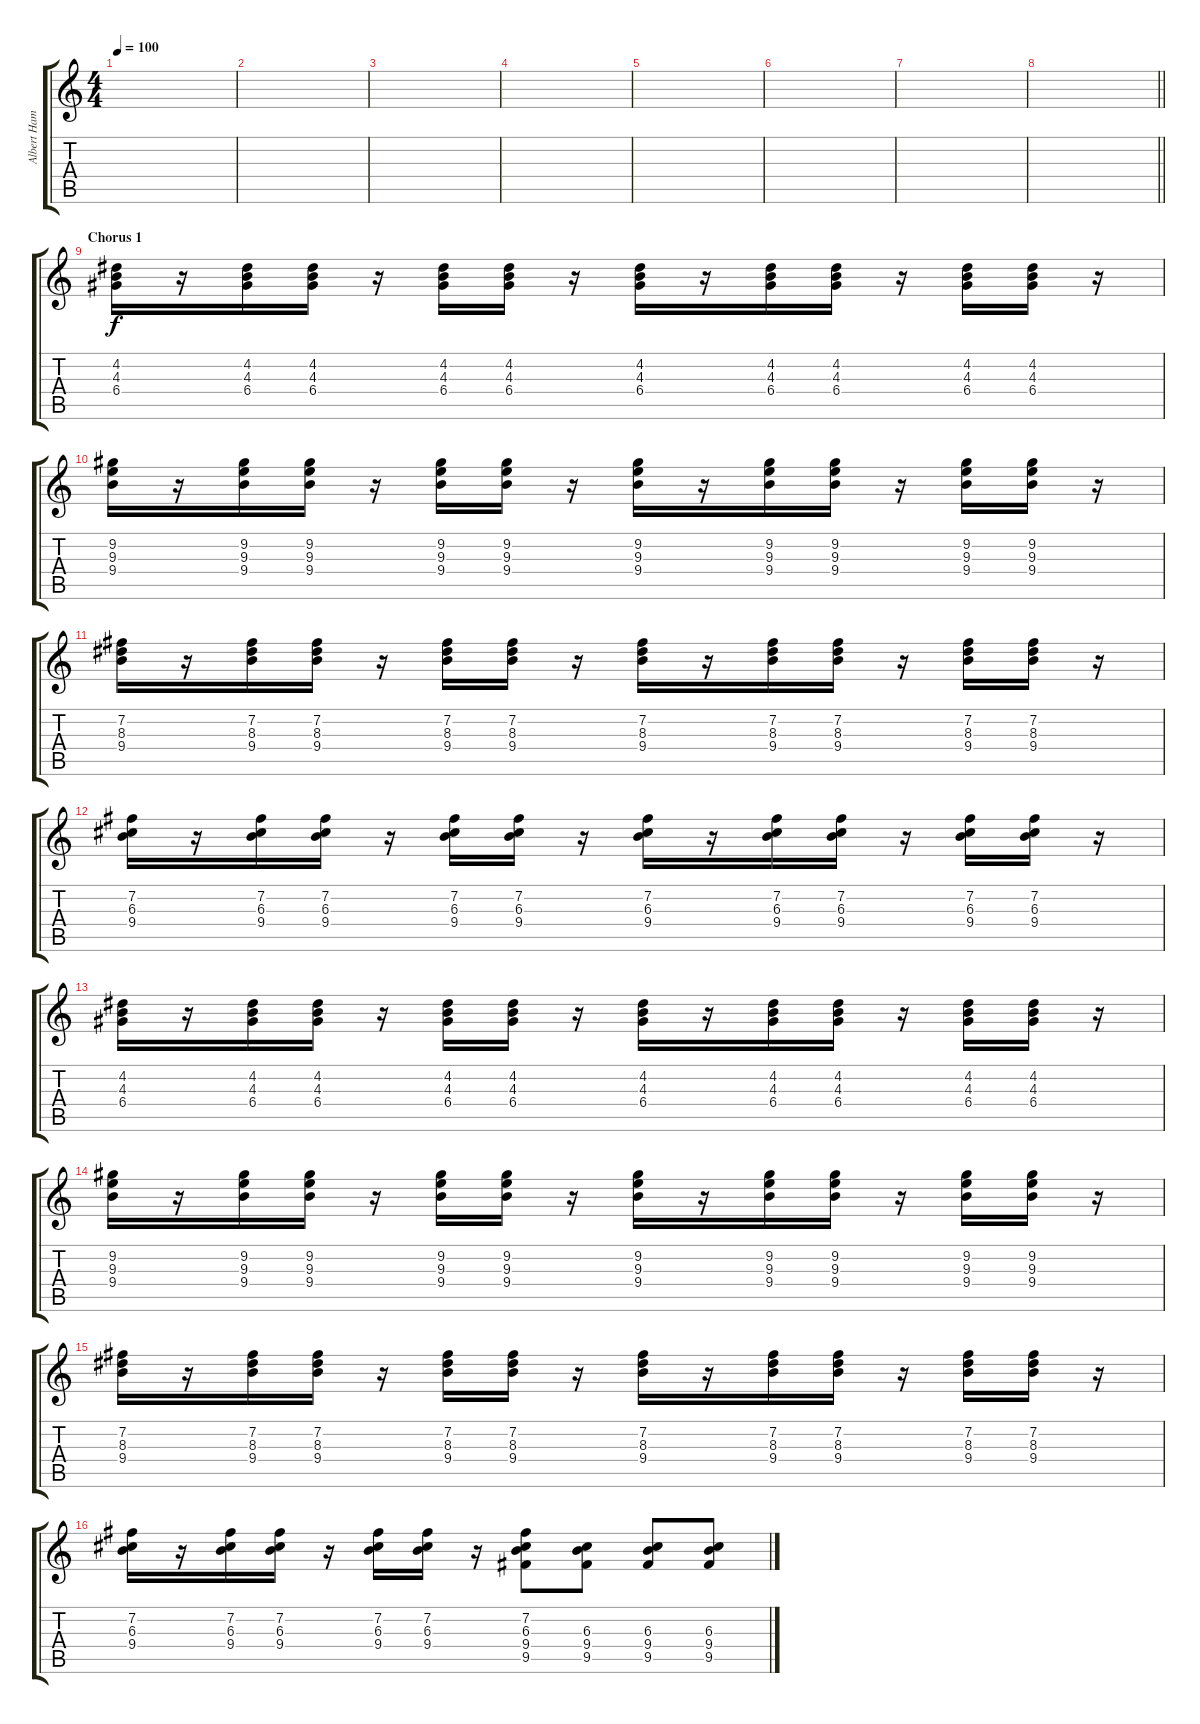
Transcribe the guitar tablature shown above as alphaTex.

\track ("Albert Hammond Jr." "Albert Ham") {instrument overdrivenguitar}
\staff {score tabs}
\tuning (E4 B3 G3 D3 A2 E2) {hide}
\ts (4 4)
\tempo 100
\clef g2
\ks c
|
|
|
|
|
|
|
\barLineRight lightlight
|
\section ("" "Chorus 1")
(4.2 4.3 6.4).16 r.16 (4.2 4.3 6.4).16 (4.2 4.3 6.4).16 r.16 (4.2 4.3 6.4).16 (4.2 4.3 6.4).16 r.16 (4.2 4.3 6.4).16 r.16 (4.2 4.3 6.4).16 (4.2 4.3 6.4).16 r.16 (4.2 4.3 6.4).16 (4.2 4.3 6.4).16 r.16 |
(9.2 9.3 9.4).16 r.16 (9.2 9.3 9.4).16 (9.2 9.3 9.4).16 r.16 (9.2 9.3 9.4).16 (9.2 9.3 9.4).16 r.16 (9.2 9.3 9.4).16 r.16 (9.2 9.3 9.4).16 (9.2 9.3 9.4).16 r.16 (9.2 9.3 9.4).16 (9.2 9.3 9.4).16 r.16 |
(7.2 8.3 9.4).16 r.16 (7.2 8.3 9.4).16 (7.2 8.3 9.4).16 r.16 (7.2 8.3 9.4).16 (7.2 8.3 9.4).16 r.16 (7.2 8.3 9.4).16 r.16 (7.2 8.3 9.4).16 (7.2 8.3 9.4).16 r.16 (7.2 8.3 9.4).16 (7.2 8.3 9.4).16 r.16 |
(7.2 6.3 9.4).16 r.16 (7.2 6.3 9.4).16 (7.2 6.3 9.4).16 r.16 (7.2 6.3 9.4).16 (7.2 6.3 9.4).16 r.16 (7.2 6.3 9.4).16 r.16 (7.2 6.3 9.4).16 (7.2 6.3 9.4).16 r.16 (7.2 6.3 9.4).16 (7.2 6.3 9.4).16 r.16 |
(4.2 4.3 6.4).16 r.16 (4.2 4.3 6.4).16 (4.2 4.3 6.4).16 r.16 (4.2 4.3 6.4).16 (4.2 4.3 6.4).16 r.16 (4.2 4.3 6.4).16 r.16 (4.2 4.3 6.4).16 (4.2 4.3 6.4).16 r.16 (4.2 4.3 6.4).16 (4.2 4.3 6.4).16 r.16 |
(9.2 9.3 9.4).16 r.16 (9.2 9.3 9.4).16 (9.2 9.3 9.4).16 r.16 (9.2 9.3 9.4).16 (9.2 9.3 9.4).16 r.16 (9.2 9.3 9.4).16 r.16 (9.2 9.3 9.4).16 (9.2 9.3 9.4).16 r.16 (9.2 9.3 9.4).16 (9.2 9.3 9.4).16 r.16 |
(7.2 8.3 9.4).16 r.16 (7.2 8.3 9.4).16 (7.2 8.3 9.4).16 r.16 (7.2 8.3 9.4).16 (7.2 8.3 9.4).16 r.16 (7.2 8.3 9.4).16 r.16 (7.2 8.3 9.4).16 (7.2 8.3 9.4).16 r.16 (7.2 8.3 9.4).16 (7.2 8.3 9.4).16 r.16 |
(7.2 6.3 9.4).16 r.16 (7.2 6.3 9.4).16 (7.2 6.3 9.4).16 r.16 (7.2 6.3 9.4).16 (7.2 6.3 9.4).16 r.16 (7.2 6.3 9.4 9.5).8 (6.3 9.4 9.5).8 (6.3 9.4 9.5).8 (6.3 9.4 9.5).8
